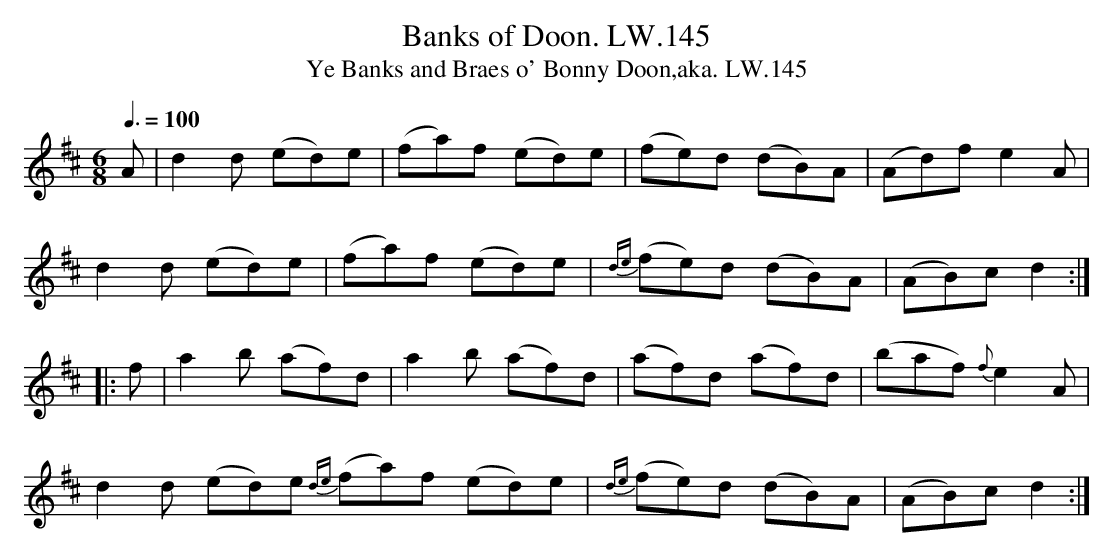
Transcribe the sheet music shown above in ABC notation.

X:1
T:Banks of Doon. LW.145
T:Banks and Braes o' Bonny Doon,aka. LW.145, Ye
M:6/8
Q:3/8=100
L:1/8
K:D
A | d2d (ed)e | (fa)f (ed)e | (fe)d (dB)A | (Ad)f e2A |
d2d (ed)e | (fa)f (ed)e | {de}(fe)d (dB)A | (AB)c d2 :|
|: f | a2b (af)d | a2b (af)d | (af)d (af)d | (baf) {f}e2A |
d2d (ed)e {de}(fa)f (ed)e | {de}(fe)d (dB)A | (AB)c d2 :|
